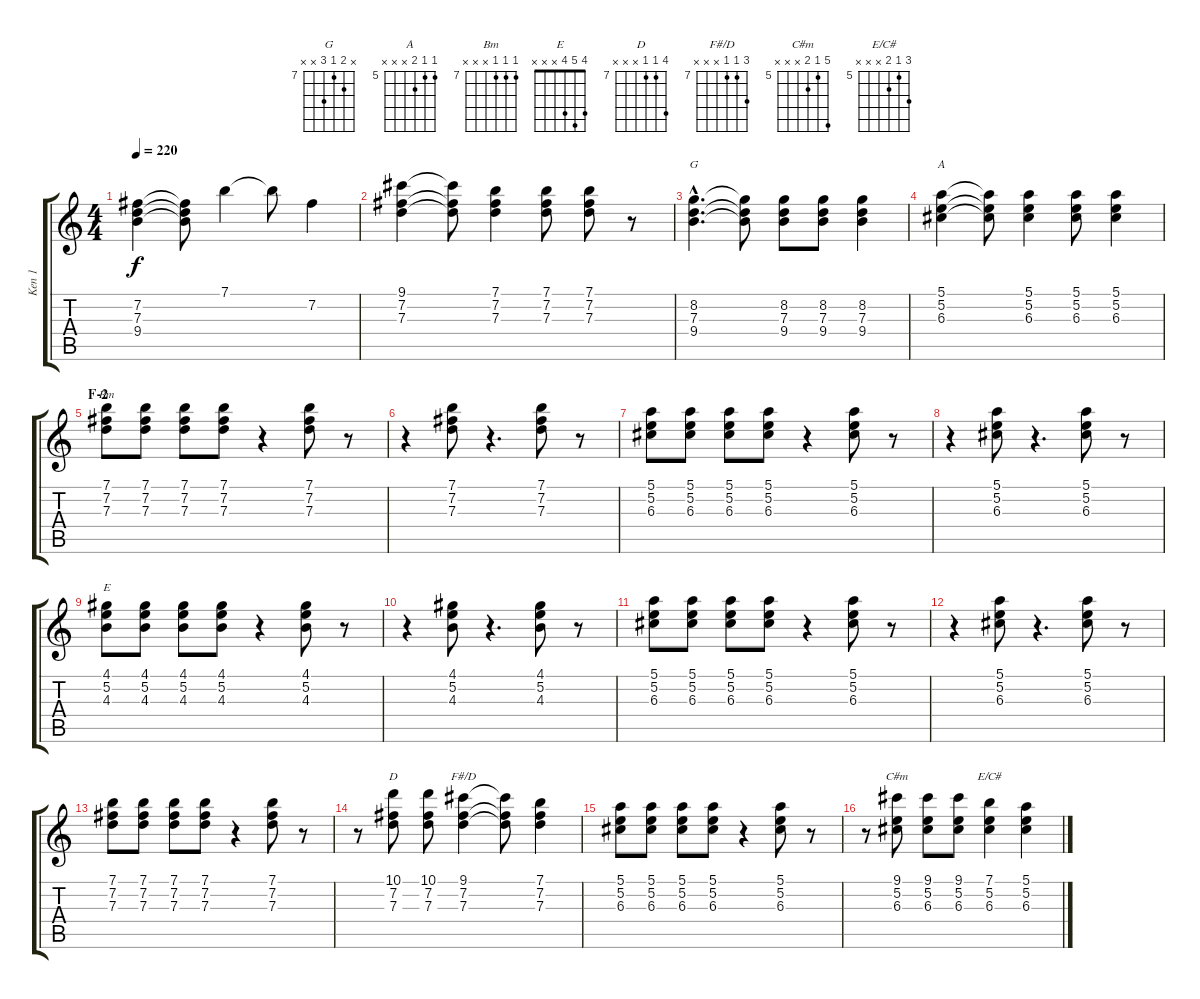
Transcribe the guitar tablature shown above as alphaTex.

\track ("Ken 1" "Ken 1") {instrument electricguitarjazz}
\staff {score tabs}
\tuning (E4 B3 G3 D3 A2 E2) {hide}
\chord ("G" x 8 7 9 x x) {firstfret 7}
\chord ("A" 5 5 6 x x x) {firstfret 5}
\chord ("Bm" 7 7 7 x x x) {firstfret 7}
\chord ("E" 4 5 4 x x x)
\chord ("D" 10 7 7 x x x) {firstfret 7}
\chord ("F#/D" 9 7 7 x x x) {firstfret 7}
\chord ("C#m" 9 5 6 x x x) {firstfret 5}
\chord ("E/C#" 7 5 6 x x x) {firstfret 5}
\ts (4 4)
\tempo 220
\clef g2
\ks c
(7.2 7.3 9.4).4{dy f} (7.2{t} 7.3{t} 9.4{t}).8 7.1.4 7.1{t}.8 7.2.4 |
(9.1 7.2 7.3).4 (9.1{t} 7.2{t} 7.3{t}).8 (7.1 7.2 7.3).4 (7.1 7.2 7.3).8 (7.1 7.2 7.3).8 r.8 |
(8.2{hac} 7.3{hac} 9.4{hac}).4{d ch "G"} (8.2{t} 7.3{t} 9.4{t}).8 (8.2 7.3 9.4).8 (8.2 7.3 9.4).8 (8.2 7.3 9.4).4 |
(5.1 5.2 6.3).4{ch "A"} (5.1{t} 5.2{t} 6.3{t}).8 (5.1 5.2 6.3).4 (5.1 5.2 6.3).8 (5.1 5.2 6.3).4 |
\section ("" "F-2")
(7.1 7.2 7.3).8{ch "Bm"} (7.1 7.2 7.3).8 (7.1 7.2 7.3).8 (7.1 7.2 7.3).8 r.4 (7.1 7.2 7.3).8 r.8 |
r.4 (7.1 7.2 7.3).8 r.4{d} (7.1 7.2 7.3).8 r.8 |
(5.1 5.2 6.3).8 (5.1 5.2 6.3).8 (5.1 5.2 6.3).8 (5.1 5.2 6.3).8 r.4 (5.1 5.2 6.3).8 r.8 |
r.4 (5.1 5.2 6.3).8 r.4{d} (5.1 5.2 6.3).8 r.8 |
(4.1 5.2 4.3).8{ch "E"} (4.1 5.2 4.3).8 (4.1 5.2 4.3).8 (4.1 5.2 4.3).8 r.4 (4.1 5.2 4.3).8 r.8 |
r.4 (4.1 5.2 4.3).8 r.4{d} (4.1 5.2 4.3).8 r.8 |
(5.1 5.2 6.3).8 (5.1 5.2 6.3).8 (5.1 5.2 6.3).8 (5.1 5.2 6.3).8 r.4 (5.1 5.2 6.3).8 r.8 |
r.4 (5.1 5.2 6.3).8 r.4{d} (5.1 5.2 6.3).8 r.8 |
(7.1 7.2 7.3).8 (7.1 7.2 7.3).8 (7.1 7.2 7.3).8 (7.1 7.2 7.3).8 r.4 (7.1 7.2 7.3).8 r.8 |
r.8 (10.1 7.2 7.3).8{ch "D"} (10.1 7.2 7.3).8 (9.1 7.2 7.3).4{ch "F#/D"} (9.1{t} 7.2{t} 7.3{t}).8 (7.1 7.2 7.3).4 |
(5.1 5.2 6.3).8 (5.1 5.2 6.3).8 (5.1 5.2 6.3).8 (5.1 5.2 6.3).8 r.4 (5.1 5.2 6.3).8 r.8 |
r.8 (9.1 5.2 6.3).8{ch "C#m"} (9.1 5.2 6.3).8 (9.1 5.2 6.3).8 (7.1 5.2 6.3).4{ch "E/C#"} (5.1 5.2 6.3).4
